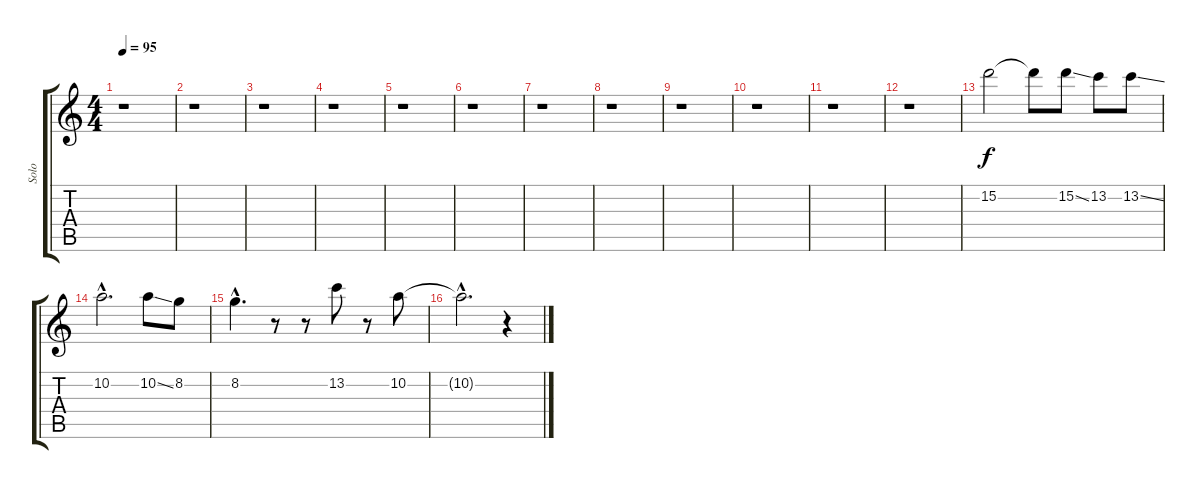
\track ("Solo" "Solo") {instrument overdrivenguitar}
\staff {score tabs}
\tuning (E4 B3 G3 D3 A2 E2) {hide}
\ts (4 4)
\tempo 95
\clef g2
\ks c
r.1{dy f} |
r.1 |
r.1 |
r.1 |
r.1 |
r.1 |
r.1 |
r.1 |
r.1 |
r.1 |
r.1 |
r.1 |
15.2.2 15.2{t}.8 15.2{ss}.8 13.2.8 13.2{ss}.8 |
10.2{hac}.2{d} 10.2{ss}.8 8.2.8 |
8.2{hac}.4{d} r.8 r.8 13.2.8 r.8 10.2.8 |
10.2{hac t}.2{d} r.4
